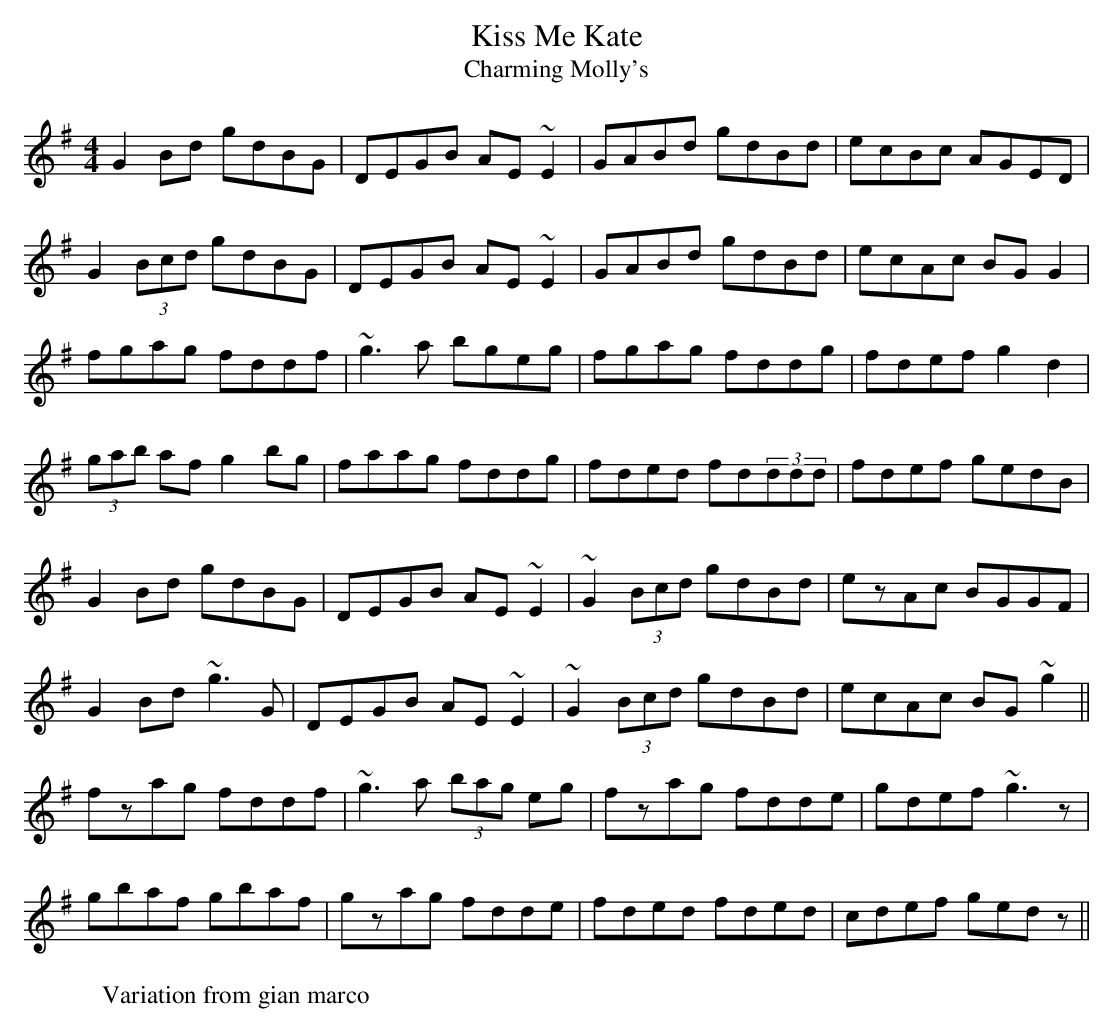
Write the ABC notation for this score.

X:1
T:Kiss Me Kate
T:Charming Molly's
M:4/4
L:1/8
K:Gmaj
G2Bd gdBG|DEGB AE~E2|GABd gdBd|ecBc AGED|
G2(3Bcd gdBG|DEGB AE~E2|GABd gdBd|ecAc BGG2|
fgag fddf|~g3a bgeg|fgag fddg|fdef g2d2|
(3gab af g2bg|faag fddg|fded fd(3ddd|fdef gedB|
W:Variation from gian marco
K:G
G2Bd gdBG|DEGB AE~E2|~G2 (3Bcd gdBd|ezAc BGGF|
G2Bd ~g3G|DEGB AE~E2|~G2 (3Bcd gdBd|ecAc BG~g2||
fzag fddf|~g3a (3bag eg|fzag fdde|gdef ~g3z|
gbaf gbaf|gzag fdde|fded fded|cdef gedz||
